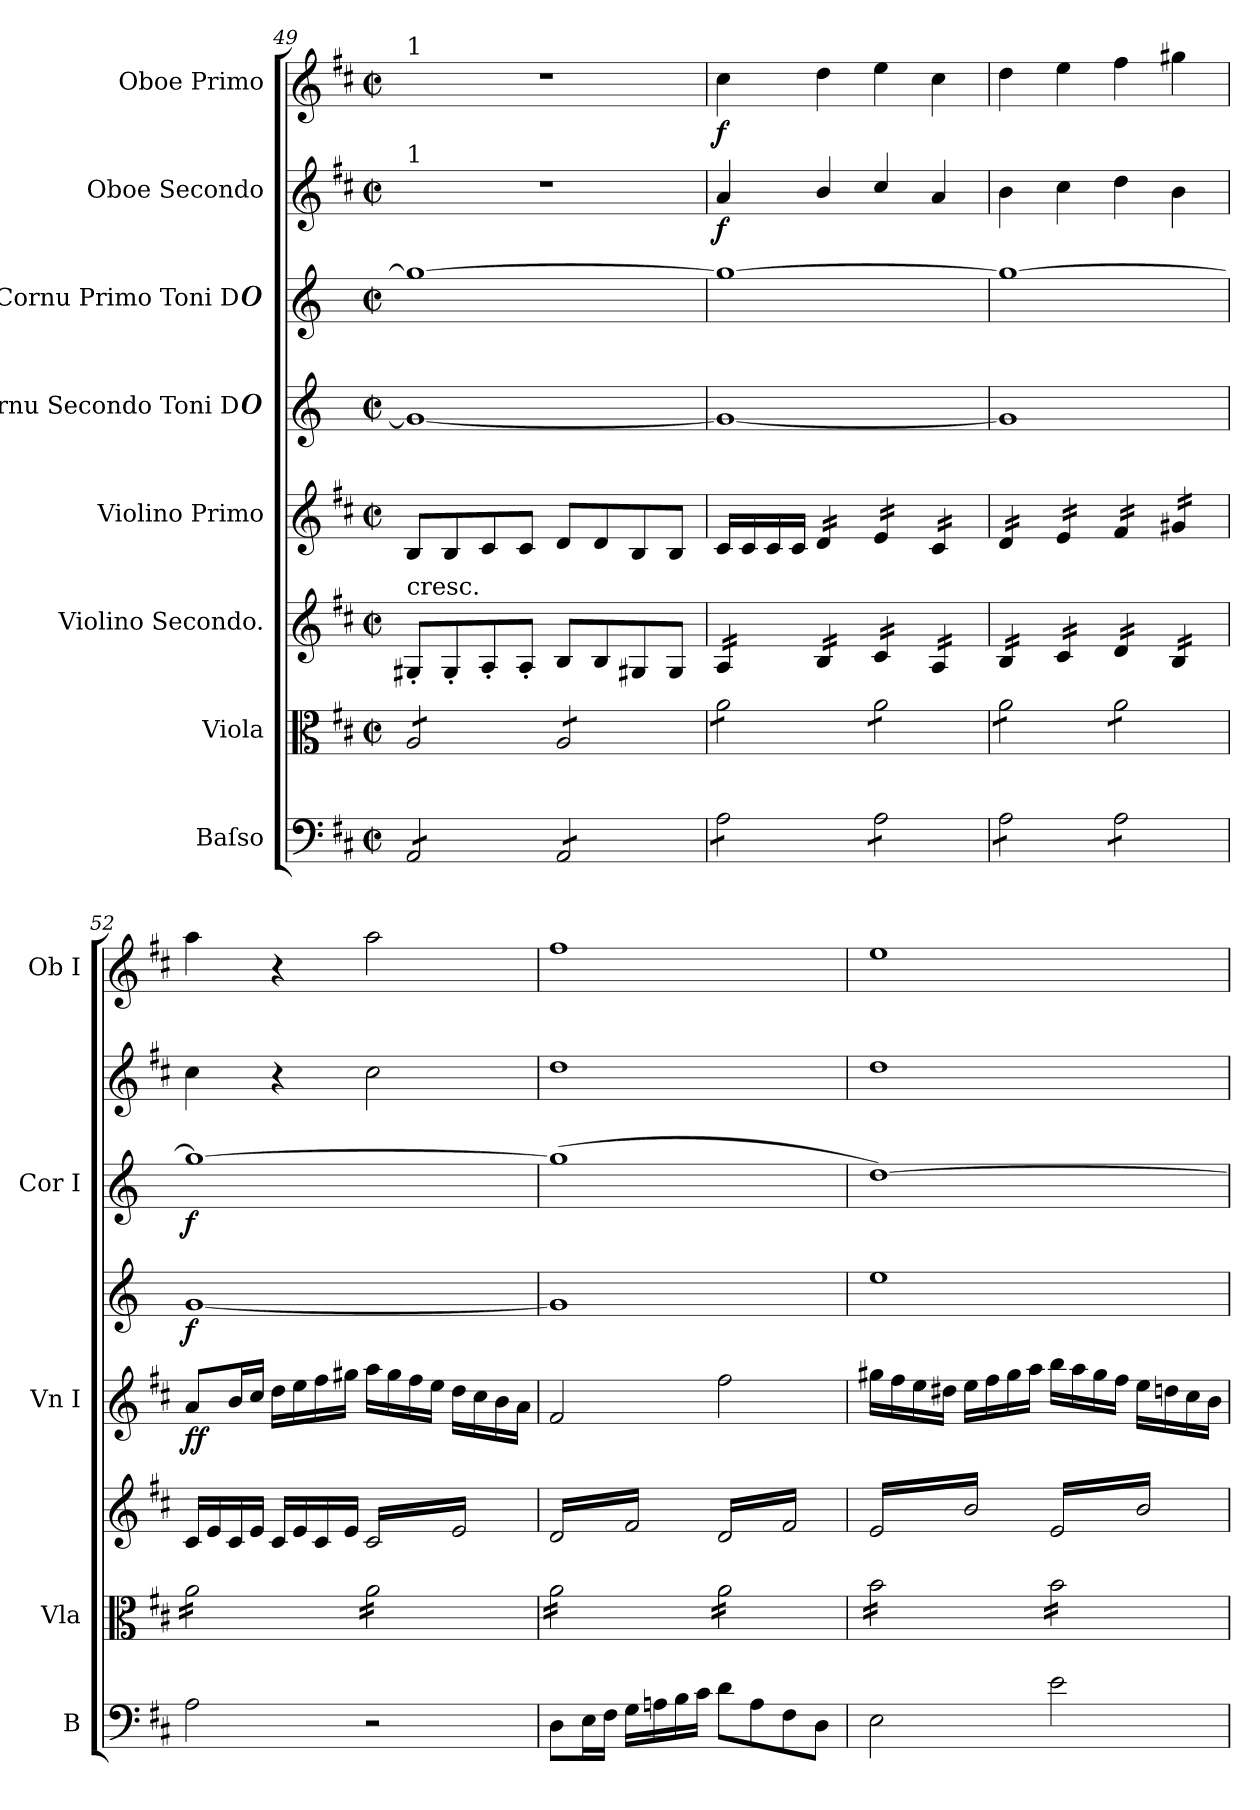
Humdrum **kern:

**kern	**dynam	**kern	**dynam	**kern	**dynam	**kern	**dynam	**kern	**dynam	**kern	**dynam	**kern	**dynam	**kern	**dynam
*part8	*part8	*part7	*part7	*part6	*part6	*part5	*part5	*part4	*part4	*part3	*part3	*part2	*part2	*part1	*part1
*staff8	*staff8	*staff7	*staff7	*staff6	*staff6	*staff5	*staff5	*staff4	*staff4	*staff3	*staff3	*staff2	*staff2	*staff1	*staff1
*I"Baſso	*	*I"Viola	*	*I"Violino Secondo.	*	*I"Violino Primo	*	*I"Cornu Secondo Toni D#	*	*I"Cornu Primo Toni D#	*	*I"Oboe Secondo	*	*I"Oboe Primo	*
*I'B	*	*I'Vla	*	*	*	*I'Vn I	*	*	*	*I'Cor I	*	*	*	*I'Ob I	*
*clefF4	*	*clefC3	*	*clefG2	*	*clefG2	*	*clefG2	*	*clefG2	*	*clefG2	*	*clefG2	*
*	*	*	*	*	*	*	*	*ITrd-1c-2	*	*ITrd-1c-2	*	*	*	*	*
*k[f#c#]	*	*k[f#c#]	*	*k[f#c#]	*	*k[f#c#]	*	*k[f#c#]	*	*k[f#c#]	*	*k[f#c#]	*	*k[f#c#]	*
*D:	*	*D:	*	*D:	*	*D:	*	*	*	*	*	*D:	*	*D:	*
*M2/2	*	*M2/2	*	*M2/2	*	*M2/2	*	*M2/2	*	*M2/2	*	*M2/2	*	*M2/2	*
*met(c|)	*	*met(c|)	*	*met(c|)	*	*met(c|)	*	*met(c|)	*	*met(c|)	*	*met(c|)	*	*met(c|)	*
=49	=49	=49	=49	=49	=49	=49	=49	=49	=49	=49	=49	=49	=49	=49	=49
!	!	!	!	!	!	!	!	!	!	!	!	!	!	!LO:TX:a:t=1	!
!	!	!	!	!	!	!	!	!	!	!	!	!LO:TX:a:t=1	!	!	!
!	!	!	!	!LO:TX:t=cresc.	!	!	!	!	!	!	!	!	!	!	!
*tremolo	*	*	*	*	*	*	*	*	*	*	*	*	*	*	*
*	*	*tremolo	*	*	*	*	*	*	*	*	*	*	*	*	*
8AA/L	.	8A/L	.	8G#X'/L	.	8B/L	.	1a_	.	1aa_<	.	1r	.	1r	.
8AA/	.	8A/	.	8G#'/	.	8B/	.	.	.	.	.	.	.	.	.
8AA/	.	8A/	.	8A'/	.	8c#/	.	.	.	.	.	.	.	.	.
8AA/J	.	8A/J	.	8A'/J	.	8c#/J	.	.	.	.	.	.	.	.	.
8AA/L	.	8A/L	.	8B/L	.	8d/L	.	.	.	.	.	.	.	.	.
8AA/	.	8A/	.	8B/	.	8d/	.	.	.	.	.	.	.	.	.
8AA/	.	8A/	.	8G#X/	.	8B/	.	.	.	.	.	.	.	.	.
8AA/J	.	8A/J	.	8G#/J	.	8B/J	.	.	.	.	.	.	.	.	.
=50	=50	=50	=50	=50	=50	=50	=50	=50	=50	=50	=50	=50	=50	=50	=50
*	*	*^	*	*	*	*	*	*	*	*	*	*	*	*	*
*	*	*	*	*	*tremolo	*	*	*	*	*	*	*	*	*	*	*
8A\L	.	8a\L	4ryy	.	16A/LL	.	16c#/LL	rinfor	1a_	.	1aa_<	.	4a/	f	4cc#\	f
.	.	.	.	.	16A/	.	16c#/	.	.	.	.	.	.	.	.	.
8A\	.	8a\	.	.	16A/	.	16c#/	.	.	.	.	.	.	.	.	.
.	.	.	.	.	16A/JJ	.	16c#/JJ	.	.	.	.	.	.	.	.	.
*	*	*	*	*	*	*	*tremolo	*	*	*	*	*	*	*	*	*
8A\	.	8a\	2.ryy	rinfor	16B/LL	rinfor	16d/LL	.	.	.	.	.	4b/	.	4dd\	.
.	.	.	.	.	16B/	.	16d/	.	.	.	.	.	.	.	.	.
8A\J	.	8a\J	.	.	16B/	.	16d/	.	.	.	.	.	.	.	.	.
.	.	.	.	.	16B/JJ	.	16d/JJ	.	.	.	.	.	.	.	.	.
8A\L	.	8a\L	.	.	16c#/LL	.	16e/LL	.	.	.	.	.	4cc#/	.	4ee\	.
.	.	.	.	.	16c#/	.	16e/	.	.	.	.	.	.	.	.	.
8A\	.	8a\	.	.	16c#/	.	16e/	.	.	.	.	.	.	.	.	.
.	.	.	.	.	16c#/JJ	.	16e/JJ	.	.	.	.	.	.	.	.	.
8A\	.	8a\	.	.	16A/LL	.	16c#/LL	.	.	.	.	.	4a/	.	4cc#\	.
.	.	.	.	.	16A/	.	16c#/	.	.	.	.	.	.	.	.	.
8A\J	.	8a\J	.	.	16A/	.	16c#/	.	.	.	.	.	.	.	.	.
.	.	.	.	.	16A/JJ	.	16c#/JJ	.	.	.	.	.	.	.	.	.
*	*	*v	*v	*	*	*	*	*	*	*	*	*	*	*	*	*
=51	=51	=51	=51	=51	=51	=51	=51	=51	=51	=51	=51	=51	=51	=51	=51
8A\L	.	8a\L	.	16B/LL	.	16d/LL	.	1a]	.	1aa_<	.	4b\	.	4dd\	.
.	.	.	.	16B/	.	16d/	.	.	.	.	.	.	.	.	.
8A\	.	8a\	.	16B/	.	16d/	.	.	.	.	.	.	.	.	.
.	.	.	.	16B/JJ	.	16d/JJ	.	.	.	.	.	.	.	.	.
8A\	.	8a\	.	16c#/LL	.	16e/LL	.	.	.	.	.	4cc#\	.	4ee\	.
.	.	.	.	16c#/	.	16e/	.	.	.	.	.	.	.	.	.
8A\J	.	8a\J	.	16c#/	.	16e/	.	.	.	.	.	.	.	.	.
.	.	.	.	16c#/JJ	.	16e/JJ	.	.	.	.	.	.	.	.	.
8A\L	.	8a\L	.	16d/LL	.	16f#/LL	.	.	.	.	.	4dd\	.	4ff#\	.
.	.	.	.	16d/	.	16f#/	.	.	.	.	.	.	.	.	.
8A\	.	8a\	.	16d/	.	16f#/	.	.	.	.	.	.	.	.	.
.	.	.	.	16d/JJ	.	16f#/JJ	.	.	.	.	.	.	.	.	.
8A\	.	8a\	.	16B/LL	.	16g#X/LL	.	.	.	.	.	4b\	.	4gg#X\	.
.	.	.	.	16B/	.	16g#X/	.	.	.	.	.	.	.	.	.
8A\J	.	8a\J	.	16B/	.	16g#X/	.	.	.	.	.	.	.	.	.
*Xtremolo	*	*	*	*	*	*	*	*	*	*	*	*	*	*	*
.	.	.	.	16B/JJ	.	16g#X/JJ	.	.	.	.	.	.	.	.	.
*	*	*	*	*	*	*Xtremolo	*	*	*	*	*	*	*	*	*
*	*	*	*	*Xtremolo	*	*	*	*	*	*	*	*	*	*	*
=52	=52	=52	=52	=52	=52	=52	=52	=52	=52	=52	=52	=52	=52	=52	=52
2A\	.	16a\LL	fortiſ	16c#/LL	fortiſ	8a/L	ff	[1a	f	1aa_	f	4cc#\	.	4aa\	.
.	.	16a\	.	16e/	.	.	.	.	.	.	.	.	.	.	.
.	.	16a\	.	16c#/	.	16b/L	.	.	.	.	.	.	.	.	.
.	.	16a\	.	16e/JJ	.	16cc#/JJ	.	.	.	.	.	.	.	.	.
.	.	16a\	.	16c#/LL	.	16dd\LL	.	.	.	.	.	4r	.	4r	.
.	.	16a\	.	16e/	.	16ee\	.	.	.	.	.	.	.	.	.
.	.	16a\	.	16c#/	.	16ff#\	.	.	.	.	.	.	.	.	.
.	.	16a\JJ	.	16e/JJ	.	16gg#X\JJ	.	.	.	.	.	.	.	.	.
*	*	*	*	*tremolo	*	*	*	*	*	*	*	*	*	*	*
2r	.	16a\LL	.	16c#/LL	.	16aa\LL	.	.	.	.	.	2cc#\	fortiſ	2aa\	fortiſ
.	.	16a\	.	16e/	.	16gg#\	.	.	.	.	.	.	.	.	.
.	.	16a\	.	16c#/	.	16ff#\	.	.	.	.	.	.	.	.	.
.	.	16a\	.	16e/	.	16ee\JJ	.	.	.	.	.	.	.	.	.
.	.	16a\	.	16c#/	.	16dd\LL	.	.	.	.	.	.	.	.	.
.	.	16a\	.	16e/	.	16cc#\	.	.	.	.	.	.	.	.	.
.	.	16a\	.	16c#/	.	16b\	.	.	.	.	.	.	.	.	.
.	.	16a\JJ	.	16e/JJ	.	16a\JJ	.	.	.	.	.	.	.	.	.
=53	=53	=53	=53	=53	=53	=53	=53	=53	=53	=53	=53	=53	=53	=53	=53
8D\L	fort	16a\LL	.	16d/LL	.	2f#/	.	1a]	.	(<1aa]	.	1dd	.	1ff#	.
.	.	16a\	.	16f#/	.	.	.	.	.	.	.	.	.	.	.
16E\L	.	16a\	.	16d/	.	.	.	.	.	.	.	.	.	.	.
16F#\JJ	.	16a\	.	16f#/	.	.	.	.	.	.	.	.	.	.	.
16G\LL	.	16a\	.	16d/	.	.	.	.	.	.	.	.	.	.	.
16An\	.	16a\	.	16f#/	.	.	.	.	.	.	.	.	.	.	.
16B\	.	16a\	.	16d/	.	.	.	.	.	.	.	.	.	.	.
16c#\JJ	.	16a\JJ	.	16f#/JJ	.	.	.	.	.	.	.	.	.	.	.
8d\L	.	16a\LL	.	16d/LL	.	2ff#\	.	.	.	.	.	.	.	.	.
.	.	16a\	.	16f#/	.	.	.	.	.	.	.	.	.	.	.
8A\	.	16a\	.	16d/	.	.	.	.	.	.	.	.	.	.	.
.	.	16a\	.	16f#/	.	.	.	.	.	.	.	.	.	.	.
8F#\	.	16a\	.	16d/	.	.	.	.	.	.	.	.	.	.	.
.	.	16a\	.	16f#/	.	.	.	.	.	.	.	.	.	.	.
8D\J	.	16a\	.	16d/	.	.	.	.	.	.	.	.	.	.	.
.	.	16a\JJ	.	16f#/JJ	.	.	.	.	.	.	.	.	.	.	.
=54	=54	=54	=54	=54	=54	=54	=54	=54	=54	=54	=54	=54	=54	=54	=54
2E\	.	16b\LL	.	16e/LL	.	16gg#X\LL	.	1ff#	.	[1ee)	.	1dd	.	1ee	.
.	.	16b\	.	16b/	.	16ff#\	.	.	.	.	.	.	.	.	.
.	.	16b\	.	16e/	.	16ee\	.	.	.	.	.	.	.	.	.
.	.	16b\	.	16b/	.	16dd#X\JJ	.	.	.	.	.	.	.	.	.
.	.	16b\	.	16e/	.	16ee\LL	.	.	.	.	.	.	.	.	.
.	.	16b\	.	16b/	.	16ff#\	.	.	.	.	.	.	.	.	.
.	.	16b\	.	16e/	.	16gg#\	.	.	.	.	.	.	.	.	.
.	.	16b\JJ	.	16b/JJ	.	16aa\JJ	.	.	.	.	.	.	.	.	.
2e\	.	16b\LL	.	16e/LL	.	16bb\LL	.	.	.	.	.	.	.	.	.
.	.	16b\	.	16b/	.	16aa\	.	.	.	.	.	.	.	.	.
.	.	16b\	.	16e/	.	16gg#\	.	.	.	.	.	.	.	.	.
.	.	16b\	.	16b/	.	16ff#\JJ	.	.	.	.	.	.	.	.	.
.	.	16b\	.	16e/	.	16ee\LL	.	.	.	.	.	.	.	.	.
.	.	16b\	.	16b/	.	16ddn\	.	.	.	.	.	.	.	.	.
.	.	16b\	.	16e/	.	16cc#\	.	.	.	.	.	.	.	.	.
.	.	16b\JJ	.	16b/JJ	.	16b\JJ	.	.	.	.	.	.	.	.	.
*	*	*	*	*Xtremolo	*	*	*	*	*	*	*	*	*	*	*
*	*	*Xtremolo	*	*	*	*	*	*	*	*	*	*	*	*	*
.	.	.	.	.	.	.	.	.	.	.	.	.	.	.	.
.	.	.	.	.	.	.	.	.	.	.	.	.	.	.	.
.	.	.	.	.	.	.	.	.	.	.	.	.	.	.	.
.	.	.	.	.	.	.	.	.	.	.	.	.	.	.	.
=	=	=	=	=	=	=	=	=	=	=	=	=	=	=	=
*-	*-	*-	*-	*-	*-	*-	*-	*-	*-	*-	*-	*-	*-	*-	*-
